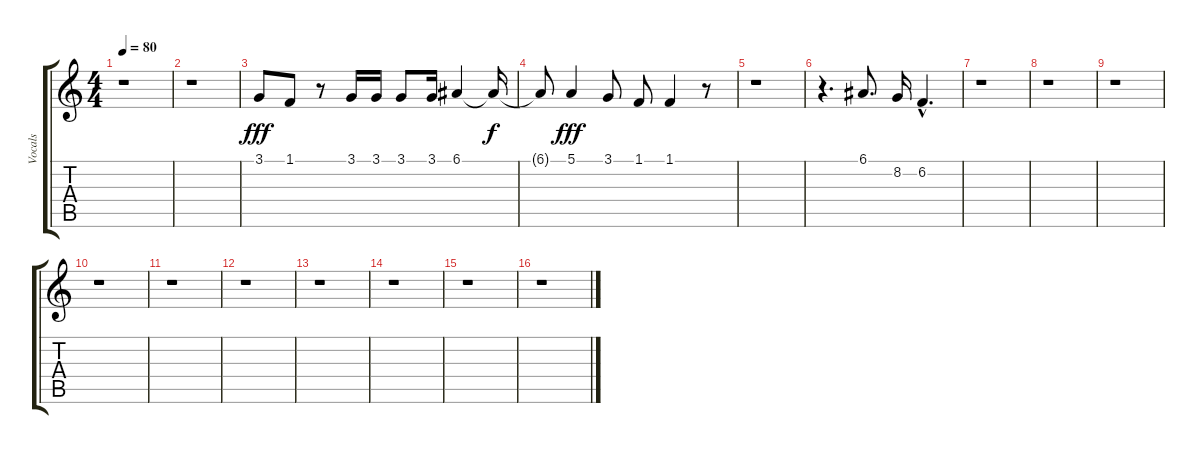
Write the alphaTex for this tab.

\track ("Vocals" "Vocals") {instrument altosax}
\staff {score tabs}
\tuning (E4 B3 G3 D3 A2 E2) {hide}
\ts (4 4)
\tempo 80
\clef g2
\ks c
r.1{dy fff} |
r.1 |
3.1.8 1.1.8 r.8 3.1.16 3.1.16 3.1.8 3.1.16 6.1.4 6.1{t}.16{dy f} |
6.1{t}.8 5.1.4{dy fff} 3.1.8 1.1.8 1.1.4 r.8 |
r.1 |
r.4{d} 6.1.8{d} 8.2.16 6.2{hac}.4{d} |
r.1 |
r.1 |
r.1 |
r.1 |
r.1 |
r.1 |
r.1 |
r.1 |
r.1 |
r.1
